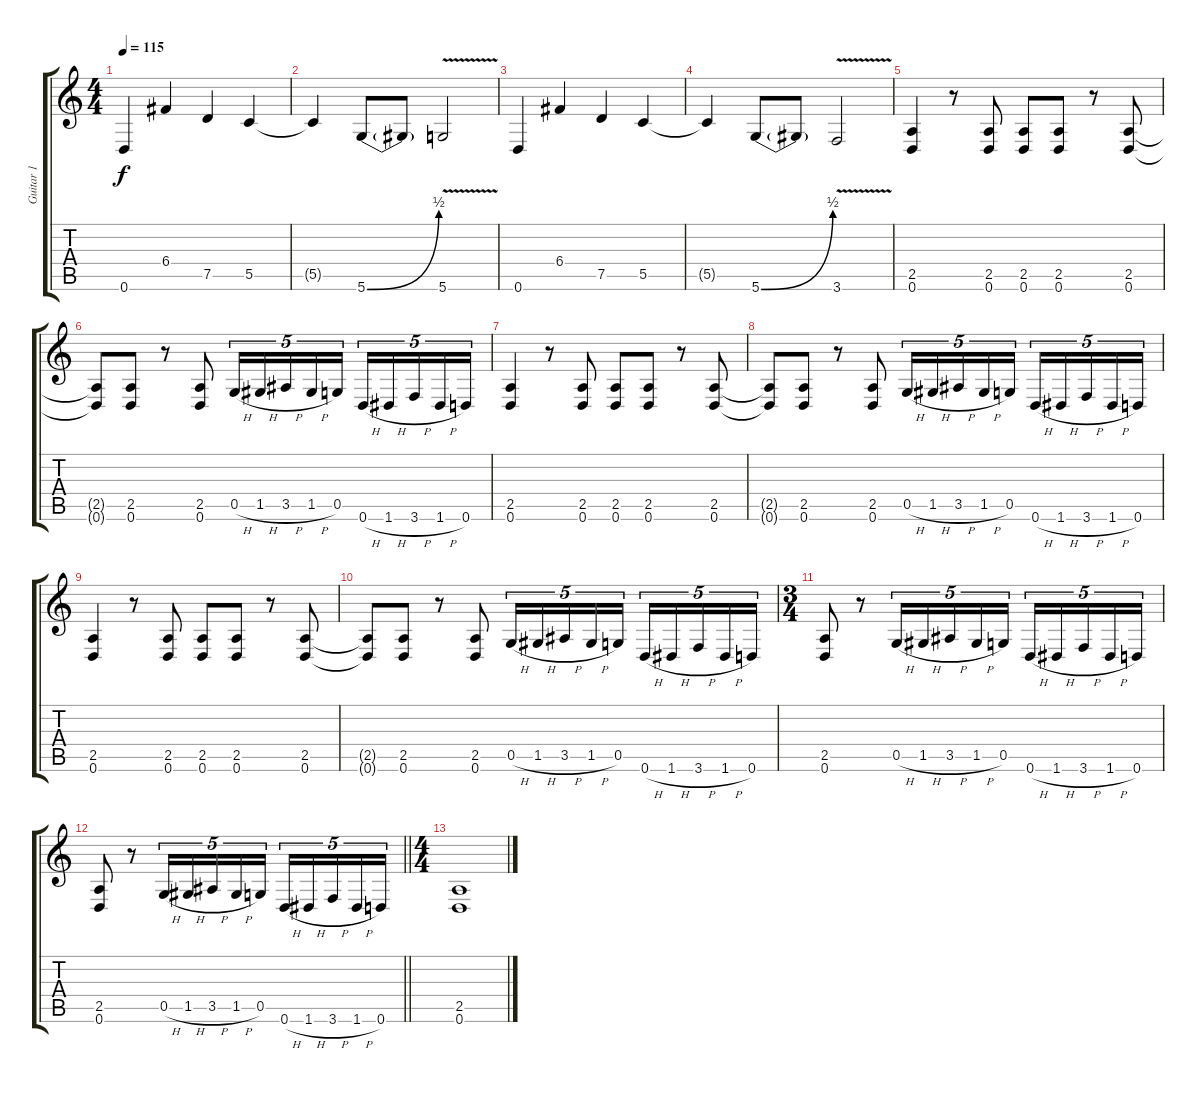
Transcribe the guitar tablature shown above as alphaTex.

\track ("Guitar 1" "Guitar 1") {instrument distortionguitar}
\staff {score tabs}
\tuning (D4 A3 F3 C3 G2 D2) {hide}
\ts (4 4)
\tempo 115
\clef g2
\ks c
0.6.4{dy f} 6.4.4 7.5.4 5.5.4 |
5.5{t}.4 5.6{be (bend 0 0 60 2)}.8 5.6{t}.8 5.6{v}.2 |
0.6.4 6.4.4 7.5.4 5.5.4 |
5.5{t}.4 5.6{be (bend 0 0 60 2)}.8 5.6{t}.8 3.6{v}.2 |
(2.5 0.6).4 r.8 (2.5 0.6).8 (2.5 0.6).8 (2.5 0.6).8 r.8 (2.5 0.6).8 |
(2.5{t} 0.6{t}).8 (2.5 0.6).8 r.8 (2.5 0.6).8 0.5{h}.16{tu (5 4)} 1.5{h}.16{tu (5 4)} 3.5{h}.16{tu (5 4)} 1.5{h}.16{tu (5 4)} 0.5.16{tu (5 4)} 0.6{h}.16{tu (5 4)} 1.6{h}.16{tu (5 4)} 3.6{h}.16{tu (5 4)} 1.6{h}.16{tu (5 4)} 0.6.16{tu (5 4)} |
(2.5 0.6).4 r.8 (2.5 0.6).8 (2.5 0.6).8 (2.5 0.6).8 r.8 (2.5 0.6).8 |
(2.5{t} 0.6{t}).8 (2.5 0.6).8 r.8 (2.5 0.6).8 0.5{h}.16{tu (5 4)} 1.5{h}.16{tu (5 4)} 3.5{h}.16{tu (5 4)} 1.5{h}.16{tu (5 4)} 0.5.16{tu (5 4)} 0.6{h}.16{tu (5 4)} 1.6{h}.16{tu (5 4)} 3.6{h}.16{tu (5 4)} 1.6{h}.16{tu (5 4)} 0.6.16{tu (5 4)} |
(2.5 0.6).4 r.8 (2.5 0.6).8 (2.5 0.6).8 (2.5 0.6).8 r.8 (2.5 0.6).8 |
(2.5{t} 0.6{t}).8 (2.5 0.6).8 r.8 (2.5 0.6).8 0.5{h}.16{tu (5 4)} 1.5{h}.16{tu (5 4)} 3.5{h}.16{tu (5 4)} 1.5{h}.16{tu (5 4)} 0.5.16{tu (5 4)} 0.6{h}.16{tu (5 4)} 1.6{h}.16{tu (5 4)} 3.6{h}.16{tu (5 4)} 1.6{h}.16{tu (5 4)} 0.6.16{tu (5 4)} |
\ts (3 4)
(2.5 0.6).8 r.8 0.5{h}.16{tu (5 4)} 1.5{h}.16{tu (5 4)} 3.5{h}.16{tu (5 4)} 1.5{h}.16{tu (5 4)} 0.5.16{tu (5 4)} 0.6{h}.16{tu (5 4)} 1.6{h}.16{tu (5 4)} 3.6{h}.16{tu (5 4)} 1.6{h}.16{tu (5 4)} 0.6.16{tu (5 4)} |
\barLineRight lightlight
(2.5 0.6).8 r.8 0.5{h}.16{tu (5 4)} 1.5{h}.16{tu (5 4)} 3.5{h}.16{tu (5 4)} 1.5{h}.16{tu (5 4)} 0.5.16{tu (5 4)} 0.6{h}.16{tu (5 4)} 1.6{h}.16{tu (5 4)} 3.6{h}.16{tu (5 4)} 1.6{h}.16{tu (5 4)} 0.6.16{tu (5 4)} |
\ts (4 4)
(2.5 0.6).1
